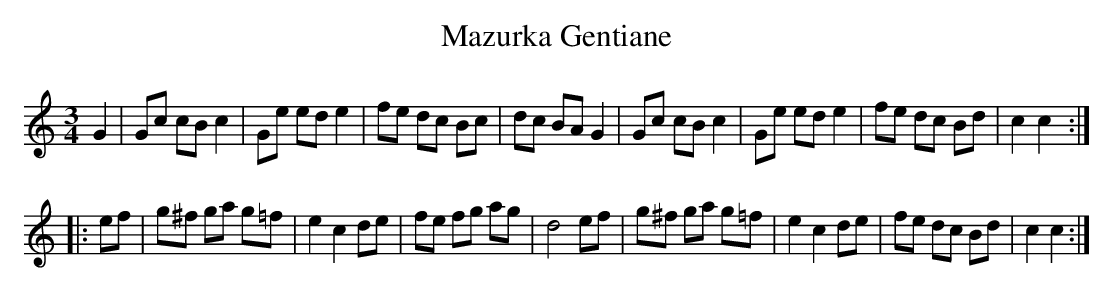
X:1
T:Mazurka Gentiane
M:3/4
L:1/8
K:C
G2|Gc cB c2|Ge ed e2|fe dc Bc|dc BA G2|\
Gc cB c2|Ge ed e2|fe dc Bd|c2c2:|
|:ef|g^f ga g=f|e2 c2 de|fe fg ag|d4 ef|\
g^f ga g=f|e2 c2 de|fe dc Bd|c2c2:|
